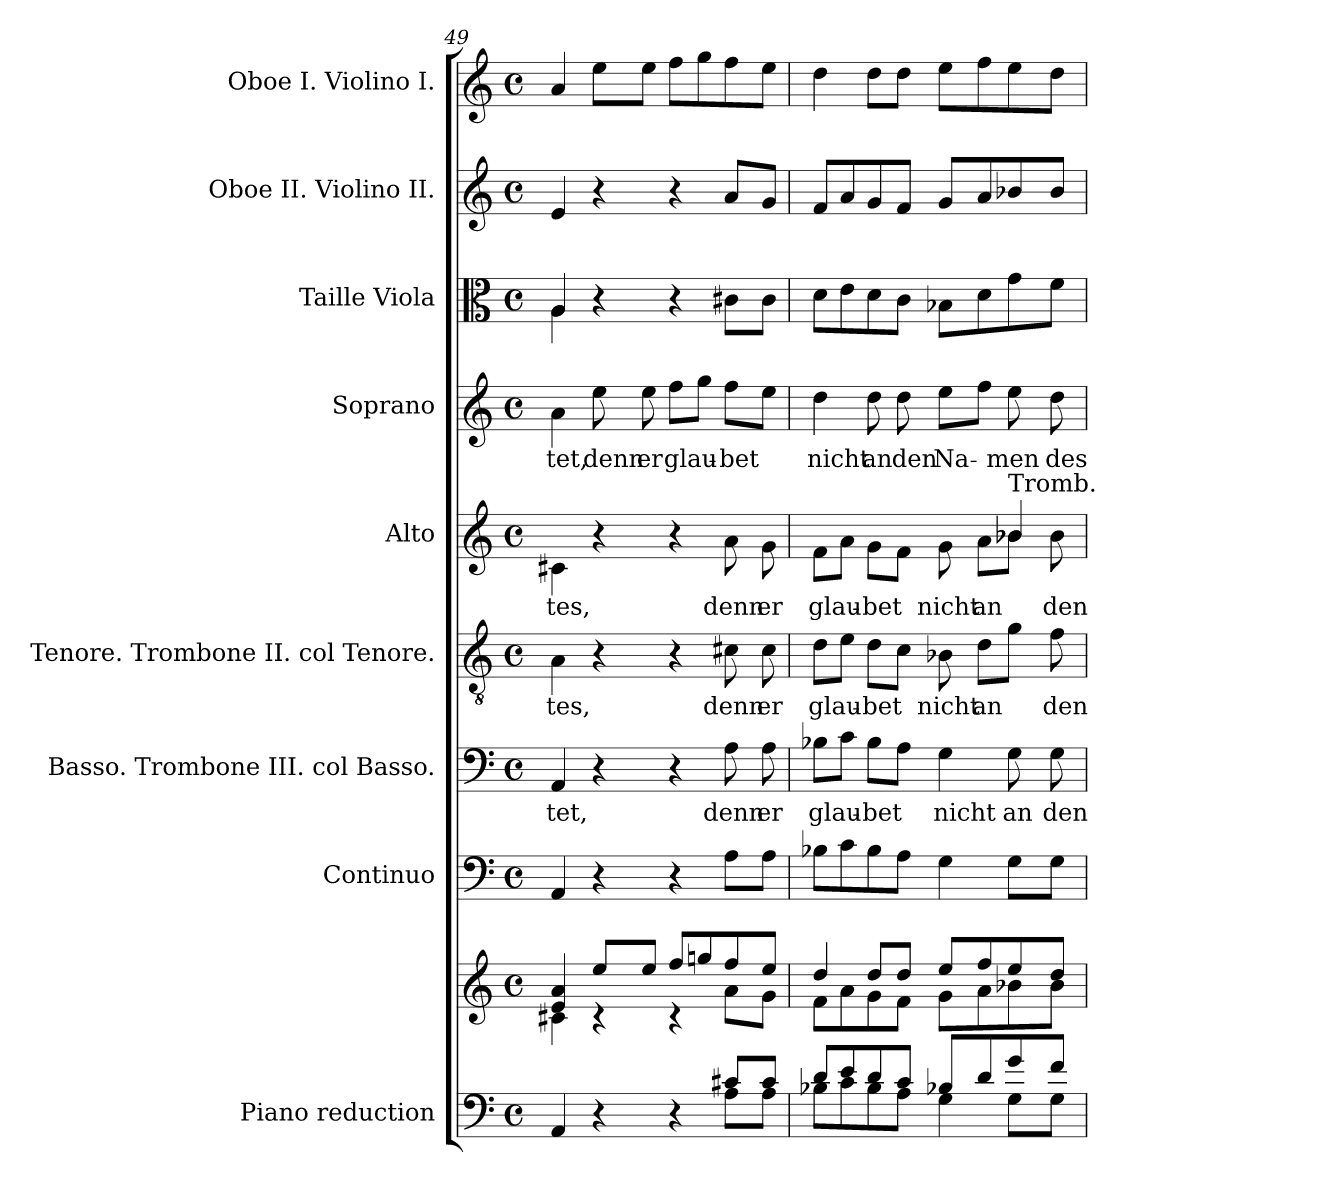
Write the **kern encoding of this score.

**kern	**kern	**kern	**kern	**text	**kern	**text	**kern	**text	**kern	**text	**kern	**kern	**kern
*part9	*part9	*part8	*part7	*part7	*part6	*part6	*part5	*part5	*part4	*part4	*part3	*part2	*part1
*staff10	*staff9	*staff8	*staff7	*staff7	*staff6	*staff6	*staff5	*staff5	*staff4	*staff4	*staff3	*staff2	*staff1
*I"Piano reduction	*	*I"Continuo	*I"Basso. Trombone III. col Basso.	*	*I"Tenore. Trombone II. col Tenore.	*	*I"Alto	*	*I"Soprano	*	*I"Taille Viola	*I"Oboe II. Violino II.	*I"Oboe I. Violino I.
*I'Pno	*	*	*	*	*	*	*	*	*	*	*	*I'Ob	*I'Ob
!!LO:PB:g=z
*clefF4	*clefG2	*clefF4	*clefF4	*	*clefGv2	*	*clefG2	*	*clefG2	*	*clefC3	*clefG2	*clefG2
*k[]	*k[]	*k[]	*k[]	*	*k[]	*	*k[]	*	*k[]	*	*k[]	*k[]	*k[]
*M4/4	*M4/4	*M4/4	*M4/4	*	*M4/4	*	*M4/4	*	*M4/4	*	*M4/4	*M4/4	*M4/4
*met(c)	*met(c)	*met(c)	*met(c)	*	*met(c)	*	*met(c)	*	*met(c)	*	*met(c)	*met(c)	*met(c)
=49	=49	=49	=49	=49	=49	=49	=49	=49	=49	=49	=49	=49	=49
*^	*^	*	*	*	*	*	*	*	*	*	*	*	*
!	!	!	!	!	!	!LO:LY:b	!	!LO:LY:b	!	!LO:LY:b	!	!LO:LY:b	!	!	!
*	*	*	*	*	*	*	*	*	*	*	*	*	*^	*	*
4AA/	4ryy	4e/ 4a/	4c#X\	4AA/	4AA/	tet,	4A\	-tes,	4c#X\	-tes,	4a\	-tet,	4A!/	4A\	4e/	4a/
!	!	!	!	!	!	!	!	!	!	!	!	!LO:LY:b	!	!	!	!
4r	4ryy	8ee/L	4r	4r	4r	.	4r	.	4r	.	8ee\	denn	4r	4ryy	4r	8ee\L
!	!	!	!	!	!	!	!	!	!	!	!	!LO:LY:b	!	!	!	!
.	.	8ee/J	.	.	.	.	.	.	.	.	8ee\	er	.	.	.	8ee\J
!	!	!	!	!	!	!	!	!	!	!	!	!LO:LY:b	!	!	!	!
4r	4ryy	8ff/L	4r	4r	4r	.	4r	.	4r	.	8ff\L	glau-	4r	4rAyy	4r	8ff\L
.	.	8ggn/	.	.	.	.	.	.	.	.	8gg\J	.	.	.	.	8gg\
!	!	!	!	!	!	!LO:LY:b	!	!LO:LY:b	!	!LO:LY:b	!	!LO:LY:b	!	!	!	!
8c#X/L	8A\L	8ff/	8a\L	8A\L	8A\	denn	8c#X\	denn	8a\	denn	8ff\L	-bet	8c#X\L	4ryy	8a/L	8ff\
!	!	!	!	!	!	!LO:LY:b	!	!LO:LY:b	!	!LO:LY:b	!	!	!	!	!	!
8c#/J	8A\J	8ee/J	8g\J	8A\J	8A\	er	8c#\	er	8g\	er	8ee\J	.	8c#\J	.	8g/J	8ee\J
*	*	*	*	*	*	*	*	*	*	*	*	*	*v	*v	*	*
=50	=50	=50	=50	=50	=50	=50	=50	=50	=50	=50	=50	=50	=50	=50	=50
!	!	!	!	!	!	!LO:LY:b	!	!LO:LY:b	!	!LO:LY:b	!	!LO:LY:b	!	!	!
*	*	*	*	*	*	*	*	*	*^	*	*	*	*	*	*
8d/L	8B-X\L	4dd/	8f\L	8B-X\L	8B-X\L	glau-	8d\L	glau-	8f\L	2ryy	glau-	4dd\	nicht	8d\L	8f/L	4dd\
8e/	8c\	.	8a\	8c\	8c\J	.	8e\J	.	8a\J	.	.	.	.	8e\	8a/	.
!	!	!	!	!	!	!LO:LY:b	!	!LO:LY:b	!	!	!LO:LY:b	!	!LO:LY:b	!	!	!
8d/	8B-\	8dd/L	8g\	8B-\	8B-\L	-bet	8d\L	-bet	8g\L	.	-bet	8dd\	an	8d\	8g/	8dd\L
!	!	!	!	!	!	!	!	!	!	!	!	!	!LO:LY:b	!	!	!
8c/J	8A\J	8dd/J	8f\J	8A\J	8A\J	.	8c\J	.	8f\J	.	.	8dd\	den	8c\J	8f/J	8dd\J
!	!	!	!	!	!	!LO:LY:b	!	!LO:LY:b	!	!	!LO:LY:b	!	!LO:LY:b	!	!	!
8B-X/L	4G\	8ee/L	8g\L	4G\	4G\	nicht	8B-X\	nicht	8g\	4ryy	nicht	8ee\L	Na-	8B-X\L	8g/L	8ee\L
!	!	!	!	!	!	!	!	!LO:LY:b	!	!	!LO:LY:b	!	!	!	!	!
8d/	.	8ff/	8a\	.	.	.	8d\L	an	8a\L	.	an	8ff\J	.	8d\	8a/	8ff\
!	!	!	!	!	!	!	!	!	!LO:TX:a:t=Tromb.	!	!	!	!	!	!	!
!	!	!	!	!	!	!LO:LY:b	!	!	!	!	!	!	!LO:LY:b	!	!	!
8g/	8G\L	8ee/	8b-X\	8G\L	8G\	an	8g\J	.	8b-X\J	4b-!/	.	8ee\	-men	8g\	8b-X/	8ee\
!	!	!	!	!	!	!LO:LY:b	!	!LO:LY:b	!	!	!LO:LY:b	!	!LO:LY:b	!	!	!
8f/J	8G\J	8dd/J	8b-\J	8G\J	8G\	den	8f\	den	8b-\	.	den	8dd\	des	8f\J	8b-/J	8dd\J
*v	*v	*	*	*	*	*	*	*	*v	*v	*	*	*	*	*	*
*	*v	*v	*	*	*	*	*	*	*	*	*	*	*	*
=	=	=	=	=	=	=	=	=	=	=	=	=	=
*-	*-	*-	*-	*-	*-	*-	*-	*-	*-	*-	*-	*-	*-
